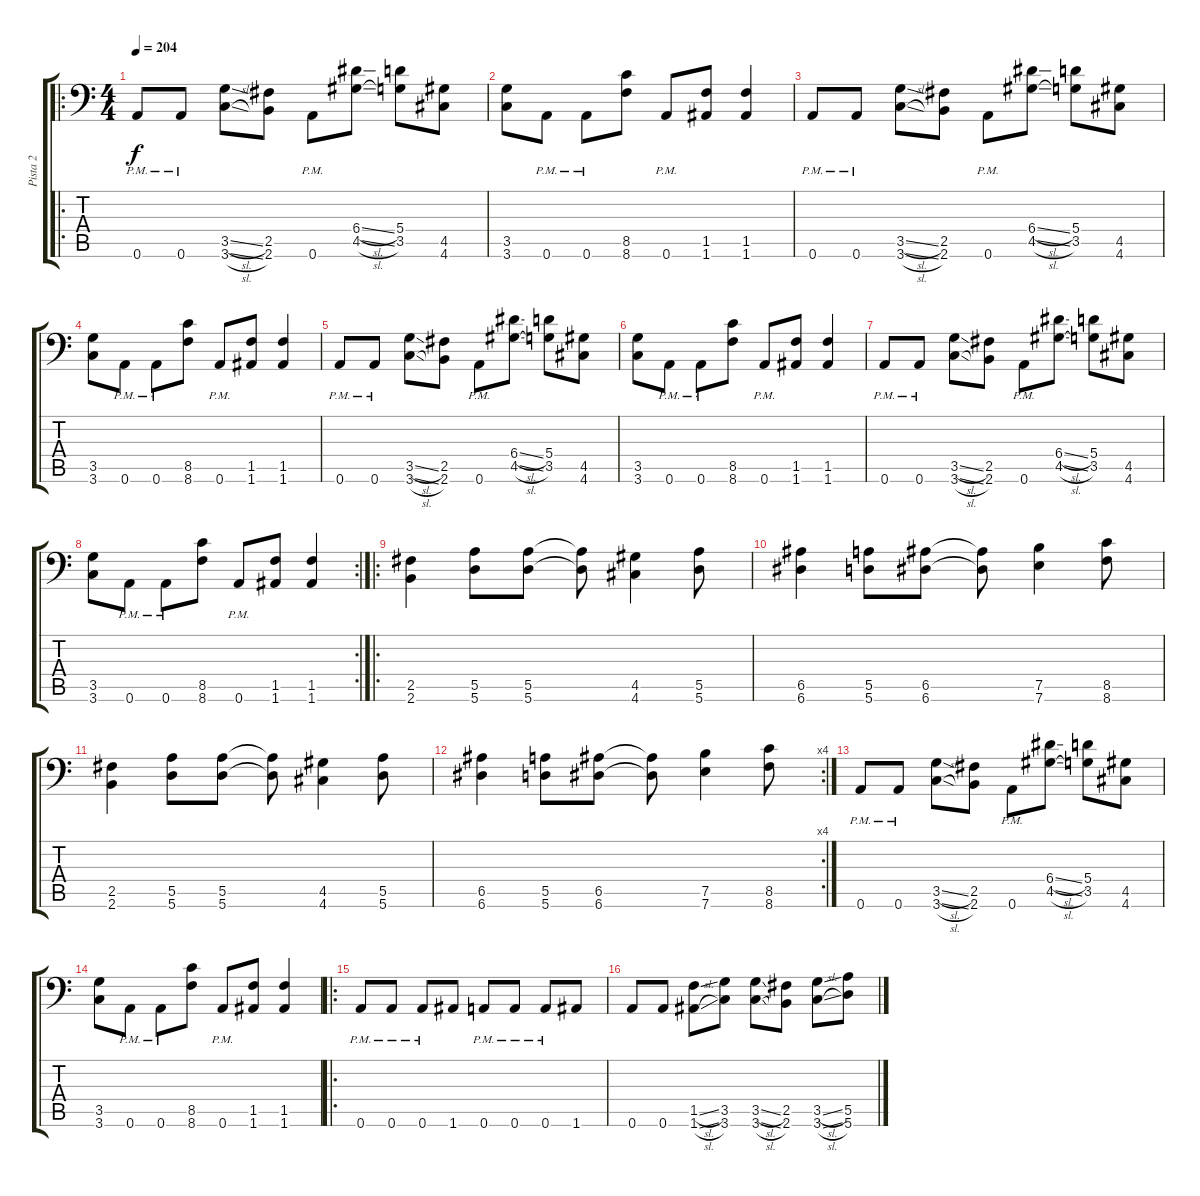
\track ("Pista 2" "Pista 2") {instrument distortionguitar}
\staff {score tabs}
\tuning (B3 Gb3 D3 A2 E2 A1) {hide}
\ro
\ts (4 4)
\tempo 204
\clef f4
\ks c
0.6{pm}.8{dy f} 0.6{pm}.8 (3.5{sl} 3.6{sl}).8 (2.5 2.6).8 0.6{pm}.8 (6.4{sl} 4.5{sl}).8 (5.4 3.5).8 (4.5 4.6).8 |
(3.5 3.6).8 0.6{pm}.8 0.6{pm}.8 (8.5 8.6).8 0.6{pm}.8 (1.5 1.6).8 (1.5 1.6).4 |
0.6{pm}.8 0.6{pm}.8 (3.5{sl} 3.6{sl}).8 (2.5 2.6).8 0.6{pm}.8 (6.4{sl} 4.5{sl}).8 (5.4 3.5).8 (4.5 4.6).8 |
(3.5 3.6).8 0.6{pm}.8 0.6{pm}.8 (8.5 8.6).8 0.6{pm}.8 (1.5 1.6).8 (1.5 1.6).4 |
0.6{pm}.8 0.6{pm}.8 (3.5{sl} 3.6{sl}).8 (2.5 2.6).8 0.6{pm}.8 (6.4{sl} 4.5{sl}).8 (5.4 3.5).8 (4.5 4.6).8 |
(3.5 3.6).8 0.6{pm}.8 0.6{pm}.8 (8.5 8.6).8 0.6{pm}.8 (1.5 1.6).8 (1.5 1.6).4 |
0.6{pm}.8 0.6{pm}.8 (3.5{sl} 3.6{sl}).8 (2.5 2.6).8 0.6{pm}.8 (6.4{sl} 4.5{sl}).8 (5.4 3.5).8 (4.5 4.6).8 |
\rc 2
(3.5 3.6).8 0.6{pm}.8 0.6{pm}.8 (8.5 8.6).8 0.6{pm}.8 (1.5 1.6).8 (1.5 1.6).4 |
\ro
(2.5 2.6).4 (5.5 5.6).8 (5.5 5.6).8 (5.5{t} 5.6{t}).8 (4.5 4.6).4 (5.5 5.6).8 |
(6.5 6.6).4 (5.5 5.6).8 (6.5 6.6).8 (6.5{t} 6.6{t}).8 (7.5 7.6).4 (8.5 8.6).8 |
(2.5 2.6).4 (5.5 5.6).8 (5.5 5.6).8 (5.5{t} 5.6{t}).8 (4.5 4.6).4 (5.5 5.6).8 |
\rc 4
(6.5 6.6).4 (5.5 5.6).8 (6.5 6.6).8 (6.5{t} 6.6{t}).8 (7.5 7.6).4 (8.5 8.6).8 |
0.6{pm}.8 0.6{pm}.8 (3.5{sl} 3.6{sl}).8 (2.5 2.6).8 0.6{pm}.8 (6.4{sl} 4.5{sl}).8 (5.4 3.5).8 (4.5 4.6).8 |
(3.5 3.6).8 0.6{pm}.8 0.6{pm}.8 (8.5 8.6).8 0.6{pm}.8 (1.5 1.6).8 (1.5 1.6).4 |
\ro
0.6{pm}.8 0.6{pm}.8 0.6{pm}.8 1.6.8 0.6{pm}.8 0.6{pm}.8 0.6{pm}.8 1.6.8 |
0.6.8 0.6.8 (1.5{sl} 1.6{sl}).8 (3.5 3.6).8 (3.5{sl} 3.6{sl}).8 (2.5 2.6).8 (3.5{sl} 3.6{sl}).8 (5.5 5.6).8
